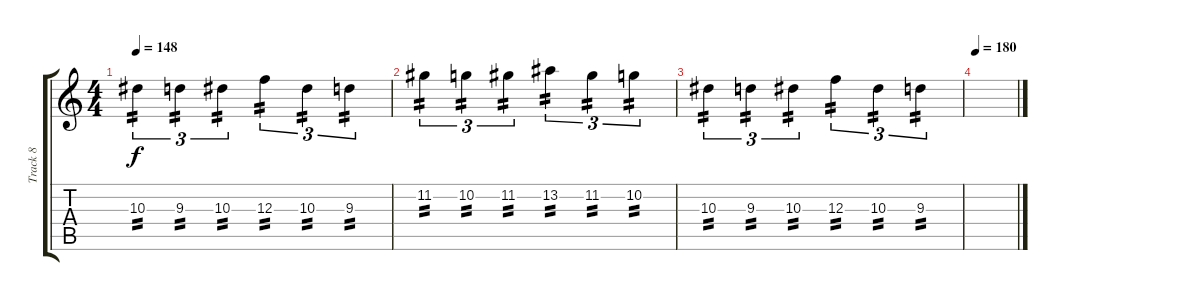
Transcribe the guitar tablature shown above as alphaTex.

\track ("Track 8" "Track 8") {instrument distortionguitar}
\staff {score tabs}
\tuning (D4 A3 F3 C3 G2 C2) {hide}
\ts (4 4)
\tempo 148
\clef g2
\ks c
10.3.4{tu (3 2) tp 2 dy f} 9.3.4{tu (3 2) tp 2} 10.3.4{tu (3 2) tp 2} 12.3.4{tu (3 2) tp 2} 10.3.4{tu (3 2) tp 2} 9.3.4{tu (3 2) tp 2} |
11.2.4{tu (3 2) tp 2 instrument distortionguitar} 10.2.4{tu (3 2) tp 2} 11.2.4{tu (3 2) tp 2} 13.2.4{tu (3 2) tp 2} 11.2.4{tu (3 2) tp 2} 10.2.4{tu (3 2) tp 2} |
10.3.4{tu (3 2) tp 2} 9.3.4{tu (3 2) tp 2} 10.3.4{tu (3 2) tp 2} 12.3.4{tu (3 2) tp 2} 10.3.4{tu (3 2) tp 2} 9.3.4{tu (3 2) tp 2} |
\tempo 180
